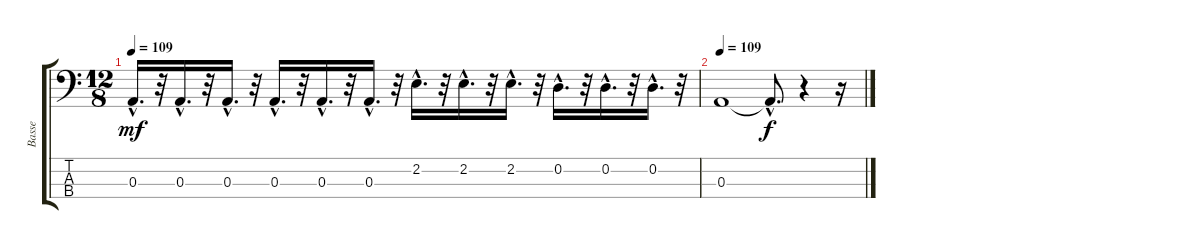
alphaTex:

\track ("Basse" "Basse") {instrument acousticbass}
\staff {score tabs}
\tuning (G2 D2 A1 E1) {hide}
\ts (12 8)
\tempo 109
\clef f4
\ks c
0.3{hac}.16{d dy mf} r.32 0.3{hac}.16{d} r.32 0.3{hac}.16{d} r.32 0.3{hac}.16{d} r.32 0.3{hac}.16{d} r.32 0.3{hac}.16{d} r.32 2.2{hac}.16{d} r.32 2.2{hac}.16{d} r.32 2.2{hac}.16{d} r.32 0.2{hac}.16{d} r.32 0.2{hac}.16{d} r.32 0.2{hac}.16{d} r.32 |
\tempo 109
0.3.1 0.3{hac t}.8{d dy f} r.4 r.16
